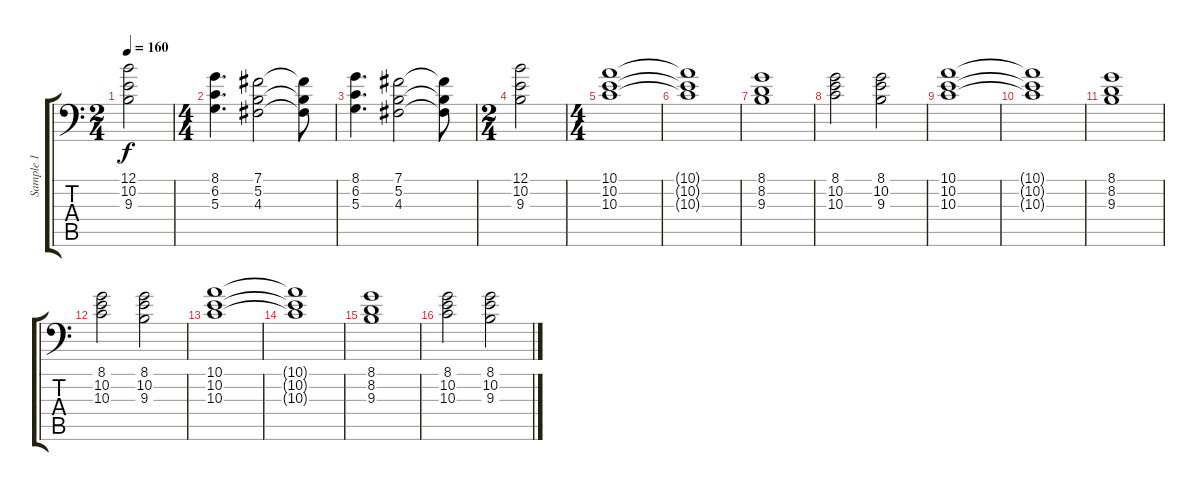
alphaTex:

\track ("Sample 1" "Sample 1") {instrument choiraahs}
\staff {score tabs}
\tuning (B3 Gb3 D3 A2 E2 A1) {hide}
\ts (2 4)
\tempo 160
\clef f4
\ks c
(12.1 10.2 9.3).2{dy f} |
\ts (4 4)
(8.1 6.2 5.3).4{d} (7.1 5.2 4.3).2 (7.1{t} 5.2{t} 4.3{t}).8 |
(8.1 6.2 5.3).4{d} (7.1 5.2 4.3).2 (7.1{t} 5.2{t} 4.3{t}).8 |
\ts (2 4)
(12.1 10.2 9.3).2 |
\ts (4 4)
(10.1 10.2 10.3).1 |
(10.1{t} 10.2{t} 10.3{t}).1 |
(8.1 8.2 9.3).1 |
(8.1 10.2 10.3).2 (8.1 10.2 9.3).2 |
(10.1 10.2 10.3).1 |
(10.1{t} 10.2{t} 10.3{t}).1 |
(8.1 8.2 9.3).1 |
(8.1 10.2 10.3).2 (8.1 10.2 9.3).2 |
(10.1 10.2 10.3).1 |
(10.1{t} 10.2{t} 10.3{t}).1 |
(8.1 8.2 9.3).1 |
(8.1 10.2 10.3).2 (8.1 10.2 9.3).2
